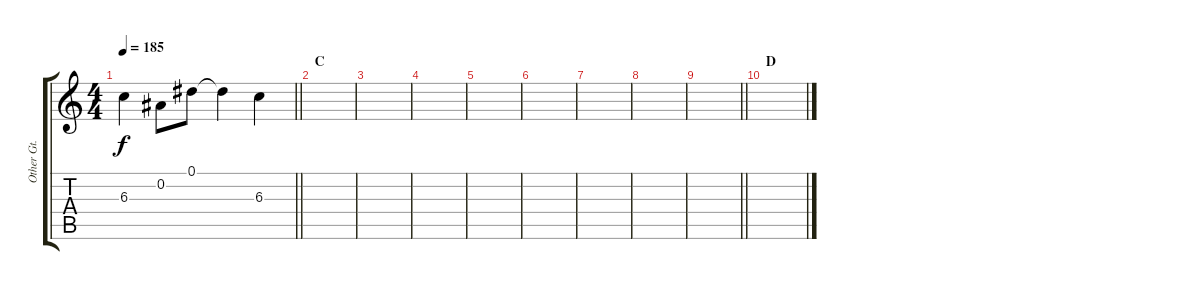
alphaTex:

\track ("Other Gt. 1" "Other Gt. ") {instrument distortionguitar}
\staff {score tabs}
\tuning (Eb4 Bb3 Gb3 Db3 Ab2 Eb2) {hide}
\ts (4 4)
\tempo 185
\clef g2
\barLineRight lightlight
\ks c
6.3.4{dy f} 0.2.8 0.1.8 0.1{t}.4 6.3.4 |
\section ("" "C")
|
|
|
|
|
|
|
\barLineRight lightlight
|
\section ("" "D")
